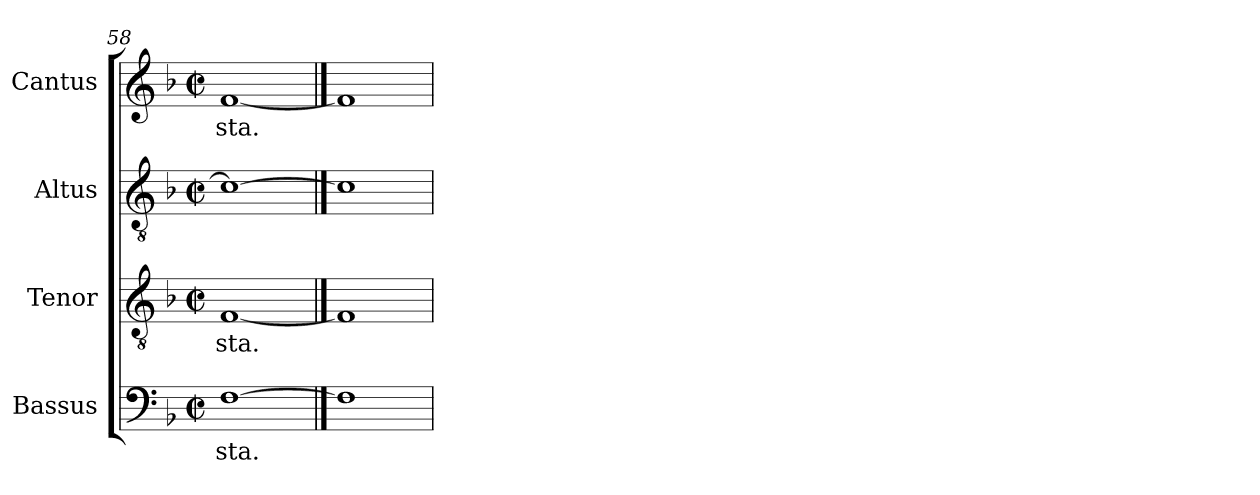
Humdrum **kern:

**kern	**text	**kern	**text	**kern	**text	**kern	**text
*part4	*part4	*part3	*part3	*part2	*part2	*part1	*part1
*staff4	*staff4	*staff3	*staff3	*staff2	*staff2	*staff1	*staff1
*I"Bassus	*	*I"Tenor	*	*I"Altus	*	*I"Cantus	*
*clefF4	*	*clefGv2	*	*clefGv2	*	*clefG2	*
*k[b-]	*	*k[b-]	*	*k[b-]	*	*k[b-]	*
*F:	*	*F:	*	*F:	*	*F:	*
*M2/2	*	*M2/2	*	*M2/2	*	*M2/2	*
*met(c|)	*	*met(c|)	*	*met(c|)	*	*met(c|)	*
=58	=58	=58	=58	=58	=58	=58	=58
!	!LO:LY:b:cj	!	!LO:LY:b:cj	!	!LO:LY:b:cj	!	!LO:LY:b:cj
[1F	sta.	[1F	-sta.	1c_	.	[1f	sta.
==59	==59	==59	==59	==59	==59	==59	==59
1F]	.	1F]	.	1c]	.	1f]	.
=	=	=	=	=	=	=	=
*-	*-	*-	*-	*-	*-	*-	*-
